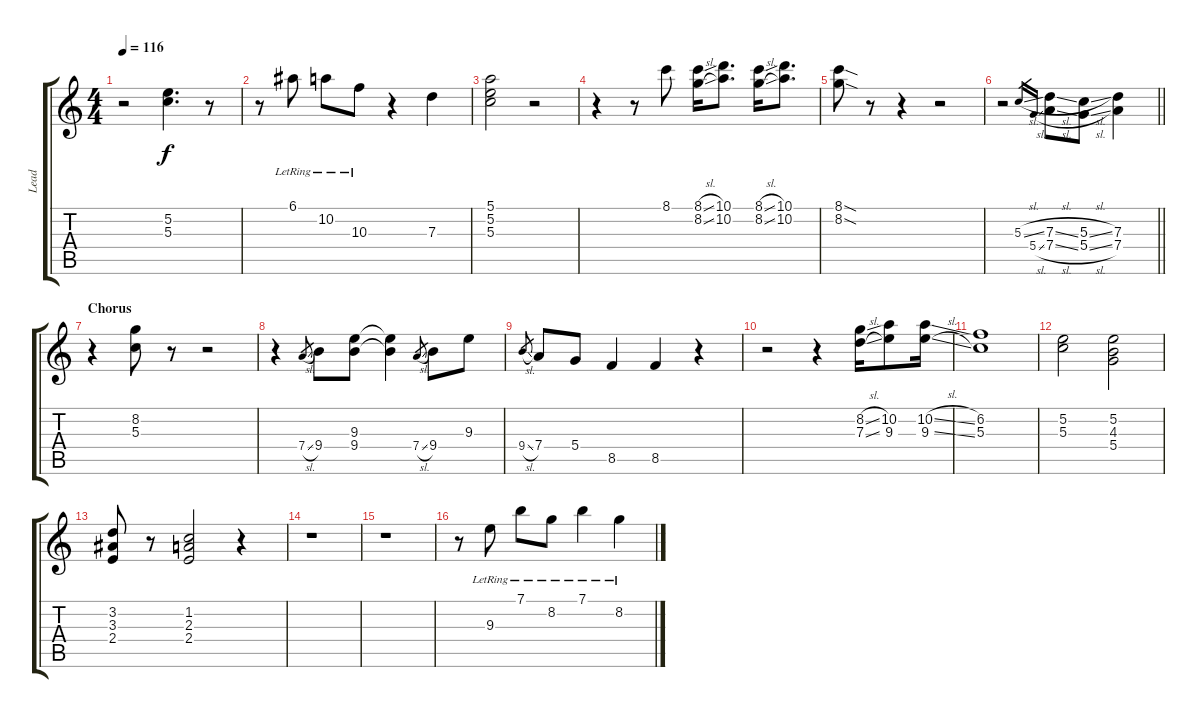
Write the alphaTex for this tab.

\track ("Lead" "Lead") {instrument electricguitarclean}
\staff {score tabs}
\tuning (E4 B3 G3 D3 A2 E2) {hide}
\ts (4 4)
\tempo 116
\clef g2
\ks c
r.2{dy f} (5.2 5.3).4{d} r.8 |
r.8 6.1{lr}.8 10.2{lr}.8 10.3{lr}.8 r.4 7.3.4 |
(5.1 5.2 5.3).2 r.2 |
r.4 r.8 8.1.8 (8.1{sl} 8.2{sl}).16 (10.1 10.2).8{d} (8.1{sl} 8.2{sl}).16 (10.1 10.2).8{d} |
(8.1{sod} 8.2{sod}).8 r.8 r.4 r.2 |
\barLineRight lightlight
r.2 5.3{sl}.16{gr} 5.4{sl}.16{gr} (7.3{sl} 7.4{sl}).8 (5.3{sl} 5.4{sl}).8 (7.3 7.4).4 |
\section ("" "Chorus")
r.4 (8.2 5.3).8 r.8 r.2 |
r.4 7.4{sl}.8{gr} 9.4.8 (9.3 9.4).8 (9.3{t} 9.4{t}).4 7.4{sl}.8{gr} 9.4.8 9.3.8 |
9.4{sl}.8{gr} 7.4.8 5.4.8 8.5.4 8.5.4 r.4 |
r.2 r.4 (8.2{sl} 7.3{sl}).16 (10.2 9.3).8 (10.2{sl} 9.3{sl}).16 |
(6.2 5.3).1 |
(5.2 5.3).2 (5.2 4.3 5.4).2 |
(3.2 3.3 2.4).8 r.8 (1.2 2.3 2.4).2 r.4 |
r.1 |
r.1 |
r.8 9.3{lr}.8 7.1{lr}.8 8.2{lr}.8 7.1{lr}.4 8.2{lr}.4
